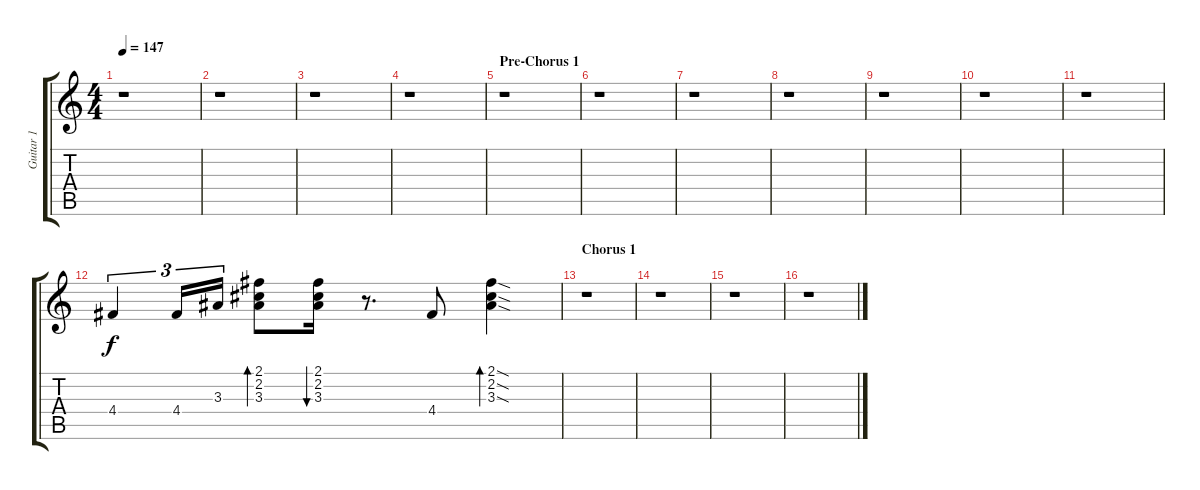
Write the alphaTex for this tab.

\track ("Guitar 1" "Guitar 1") {instrument acousticguitarsteel}
\staff {score tabs}
\tuning (E4 B3 G3 D3 A2 E2) {hide}
\ts (4 4)
\tempo 147
\clef g2
\ks c
r.1{dy f} |
r.1 |
r.1 |
r.1 |
\section ("" "Pre-Chorus 1")
r.1 |
r.1 |
r.1 |
r.1 |
r.1 |
r.1 |
r.1 |
4.4.4{tu (3 2)} 4.4.16{tu (3 2)} 3.3.16{tu (3 2)} (2.1 2.2 3.3).8{bd 30} (2.1 2.2 3.3).16{bu 30} r.8{d} 4.4.8 (2.1{sod} 2.2{sod} 3.3{sod}).4{bd 30} |
\section ("" "Chorus 1")
r.1 |
r.1 |
r.1 |
r.1
